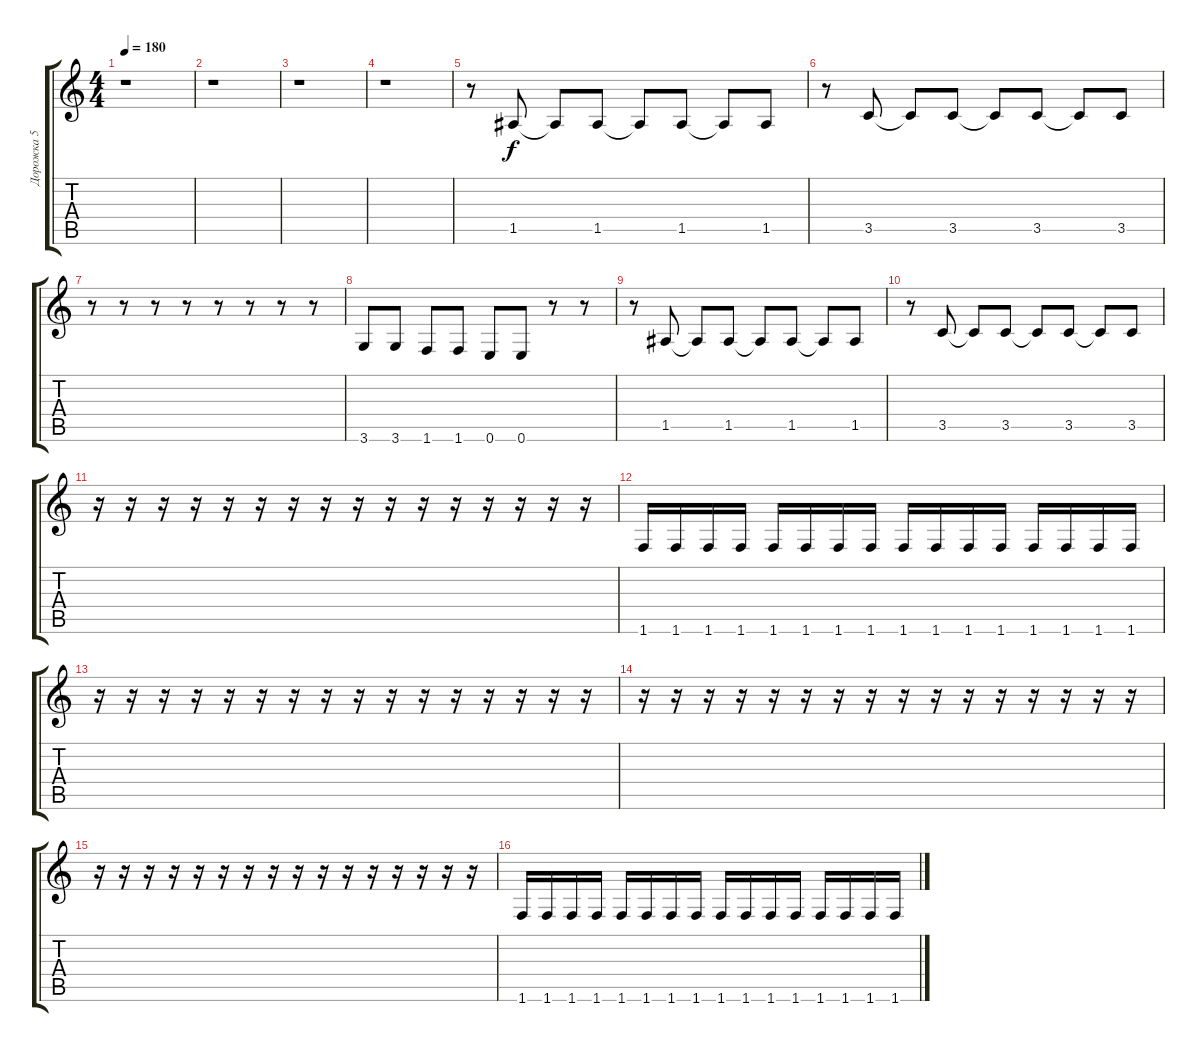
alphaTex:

\track ("Дорожка 5" "Дорожка 5") {instrument electricbasspick}
\staff {score tabs}
\tuning (E4 B3 G3 D3 A2 E2) {hide}
\ts (4 4)
\tempo 180
\clef g2
\ks c
r.1{dy f} |
r.1 |
r.1 |
r.1 |
r.8 1.5.8 1.5{t}.8 1.5.8 1.5{t}.8 1.5.8 1.5{t}.8 1.5.8 |
r.8 3.5.8 3.5{t}.8 3.5.8 3.5{t}.8 3.5.8 3.5{t}.8 3.5.8 |
r.8 r.8 r.8 r.8 r.8 r.8 r.8 r.8 |
3.6.8 3.6.8 1.6.8 1.6.8 0.6.8 0.6.8 r.8 r.8 |
r.8 1.5.8 1.5{t}.8 1.5.8 1.5{t}.8 1.5.8 1.5{t}.8 1.5.8 |
r.8 3.5.8 3.5{t}.8 3.5.8 3.5{t}.8 3.5.8 3.5{t}.8 3.5.8 |
r.16 r.16 r.16 r.16 r.16 r.16 r.16 r.16 r.16 r.16 r.16 r.16 r.16 r.16 r.16 r.16 |
1.6.16 1.6.16 1.6.16 1.6.16 1.6.16 1.6.16 1.6.16 1.6.16 1.6.16 1.6.16 1.6.16 1.6.16 1.6.16 1.6.16 1.6.16 1.6.16 |
r.16 r.16 r.16 r.16 r.16 r.16 r.16 r.16 r.16 r.16 r.16 r.16 r.16 r.16 r.16 r.16 |
r.16 r.16 r.16 r.16 r.16 r.16 r.16 r.16 r.16 r.16 r.16 r.16 r.16 r.16 r.16 r.16 |
r.16 r.16 r.16 r.16 r.16 r.16 r.16 r.16 r.16 r.16 r.16 r.16 r.16 r.16 r.16 r.16 |
1.6.16 1.6.16 1.6.16 1.6.16 1.6.16 1.6.16 1.6.16 1.6.16 1.6.16 1.6.16 1.6.16 1.6.16 1.6.16 1.6.16 1.6.16 1.6.16
